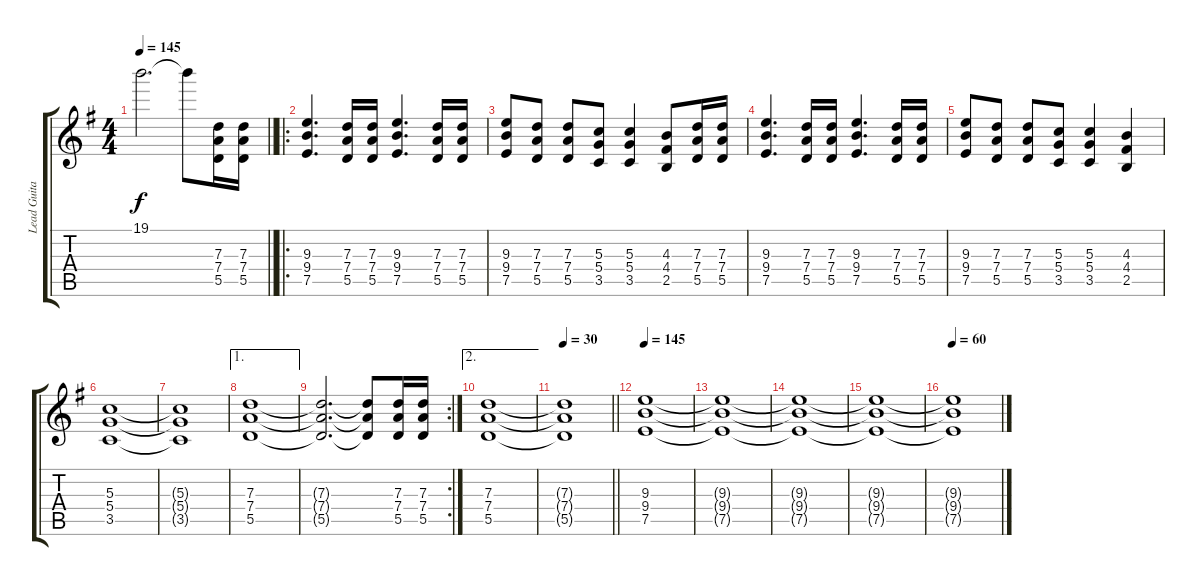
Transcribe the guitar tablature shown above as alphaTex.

\track ("Lead Guitar" "Lead Guita") {instrument distortionguitar}
\staff {score tabs}
\tuning (E4 B3 G3 D3 A2 E2) {hide}
\ts (4 4)
\tempo 145
\clef g2
\barLineRight lightlight
\ks eminor
19.1{t}.2{d dy f} 19.1{t}.8 (7.3 7.4 5.5).16 (7.3 7.4 5.5).16 |
\ro
(9.3 9.4 7.5).4{d} (7.3 7.4 5.5).16 (7.3 7.4 5.5).16 (9.3 9.4 7.5).4{d} (7.3 7.4 5.5).16 (7.3 7.4 5.5).16 |
(9.3 9.4 7.5).8 (7.3 7.4 5.5).8 (7.3 7.4 5.5).8 (5.3 5.4 3.5).8 (5.3 5.4 3.5).4 (4.3 4.4 2.5).8 (7.3 7.4 5.5).16 (7.3 7.4 5.5).16 |
(9.3 9.4 7.5).4{d} (7.3 7.4 5.5).16 (7.3 7.4 5.5).16 (9.3 9.4 7.5).4{d} (7.3 7.4 5.5).16 (7.3 7.4 5.5).16 |
(9.3 9.4 7.5).8 (7.3 7.4 5.5).8 (7.3 7.4 5.5).8 (5.3 5.4 3.5).8 (5.3 5.4 3.5).4 (4.3 4.4 2.5).4 |
(5.3 5.4 3.5).1 |
(5.3{t} 5.4{t} 3.5{t}).1 |
\ae 1
(7.3 7.4 5.5).1 |
\rc 2
(7.3{t} 7.4{t} 5.5{t}).2{d} (7.3{t} 7.4{t} 5.5{t}).8 (7.3 7.4 5.5).16 (7.3 7.4 5.5).16 |
\ae 2
(7.3 7.4 5.5).1 |
\tempo 30
\barLineRight lightlight
(7.3{t} 7.4{t} 5.5{t}).1 |
\tempo 145
(9.3 9.4 7.5).1 |
(9.3{t} 9.4{t} 7.5{t}).1 |
(9.3{t} 9.4{t} 7.5{t}).1 |
(9.3{t} 9.4{t} 7.5{t}).1 |
\tempo 60
(9.3{t} 9.4{t} 7.5{t}).1
